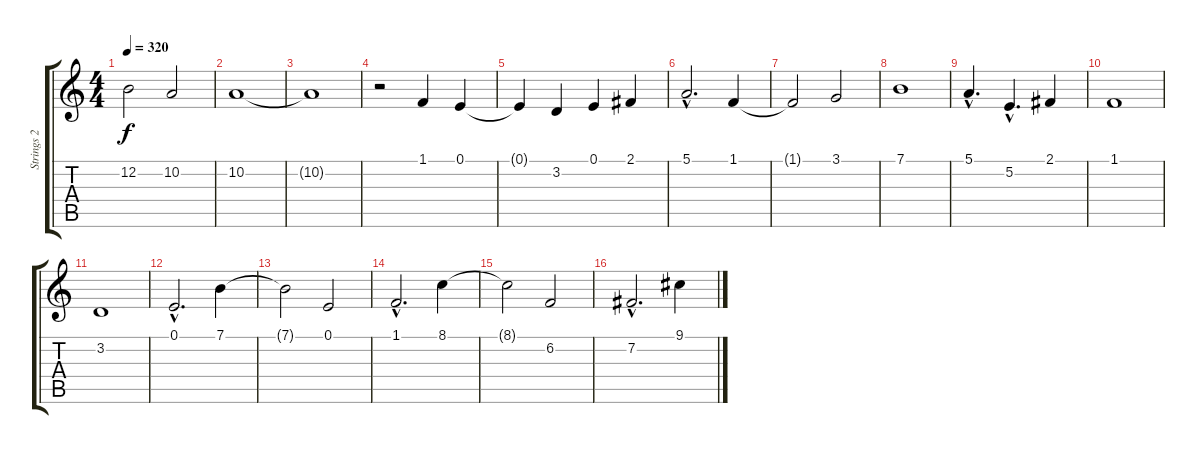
\track ("Strings 2" "Strings 2") {instrument stringensemble1}
\staff {score tabs}
\tuning (E4 B3 G3 D3 A2 E2) {hide}
\ts (4 4)
\tempo 320
\clef g2
\ks c
12.2{t}.2{dy f} 10.2.2 |
10.2.1 |
10.2{t}.1 |
r.2 1.1.4 0.1.4 |
0.1{t}.4 3.2.4 0.1.4 2.1.4 |
5.1{hac}.2{d} 1.1.4 |
1.1{t}.2 3.1.2 |
7.1.1 |
5.1{hac}.4{d} 5.2{hac}.4{d} 2.1.4 |
1.1.1 |
3.2.1 |
0.1{hac}.2{d} 7.1.4 |
7.1{t}.2 0.1.2 |
1.1{hac}.2{d} 8.1.4 |
8.1{t}.2 6.2.2 |
7.2{hac}.2{d} 9.1.4
